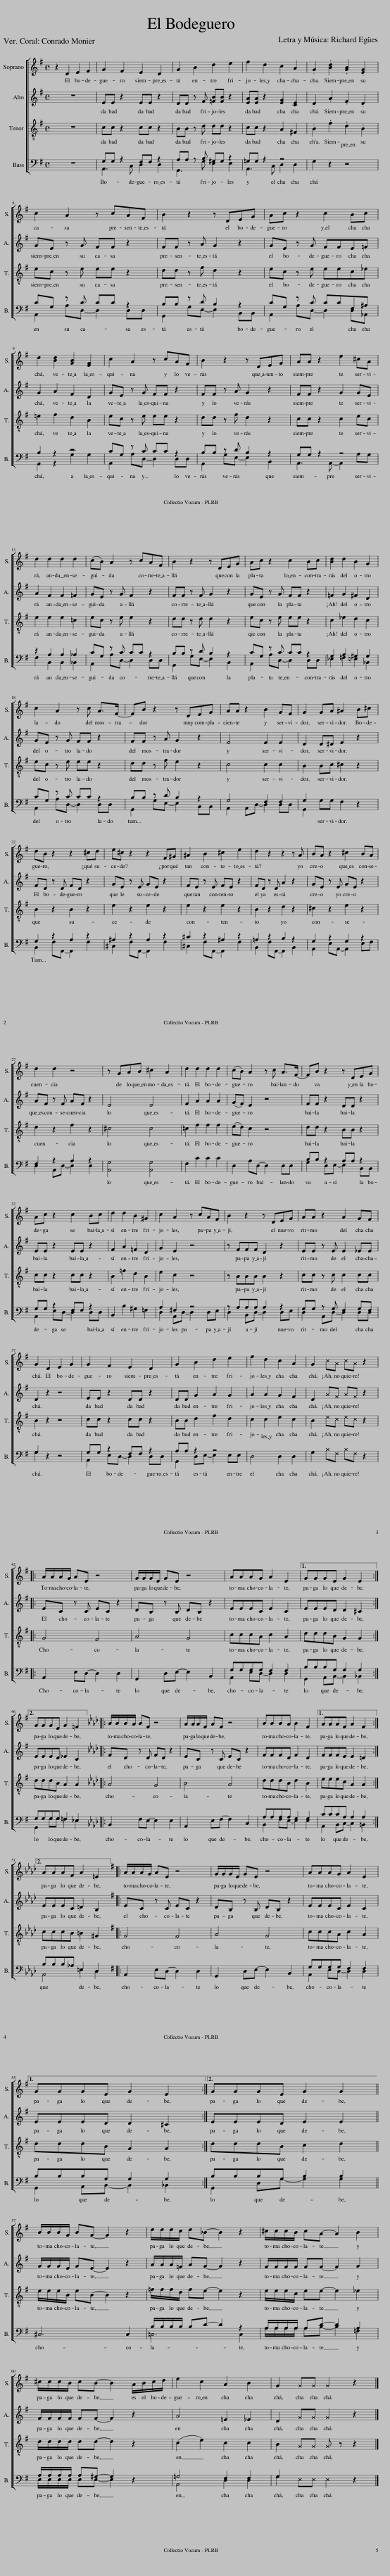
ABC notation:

X:1
%%score [ 1 2 3 ( 4 5 ) ]
L:1/8
M:4/4
I:linebreak $
K:G
V:1 treble
V:2 treble
V:3 treble-8
V:4 bass
V:5 bass
V:1
 z2 D2 E2 F2 | G2 F2 E2 D2 | G2 B2 d2 e2 | f2 d2 c2 A2 | .G2 .[Bd]2 .[GB]2 .[EG]2 |$ %5
 c2 A2 z cAF | B2 z2 z DEG | Ac z2 c2 Bc |$ d2 [Bd]2 [GB]2 [EG]2 | c2 A2 z cAF | %10
 B2 z2 z DEG | AA z2 e2 ^cA |$ d2 d2 d2 d2 | (cB) A2 z cAF | B2 z2 z DEG | %15
 Ac z2 c2 Bc | [Bd]2 d2 B2 G2 |$ c2 A2 z c A>F- | FB z2 z DEG | AA z2 B2 GF | %20
 G2 GA ^A2 B^c |$ dB z2 z2 ^cd | e^c z2 z2 F^G | ^A2 B2 ^c2 e2 | d2 z2 z2 z A | %25
 BA z2 ^c2 BA |$ d2 d2 z4 | z GAB ^c2 A2 | d2 d2 d2 d2 | (cB) A2 z c A>F- | %30
 FB z2 z DEG |$ Ac z2 c2 Bc | d2 d2 B2 ^G2 | c2 A2 z cAF | B2 z2 z DEG | %35
 AA z2 A2 GF |$ G2 D2 E2 G2 | G2 F2 E2 D2 | G2 B2 d2 e2 | f2 d2 c2 A2 | %40
 G2 cA cA z2 |:$ A/A/A/G/ AE z4 | G/G/G/E/ GE z4 | AAAG A2 E2 |1 GGGE G2 E2 :|2$ %45
 GGGE G2 =F2 |:[K:Ab] B/B/B/A/ BF z4 | A/A/A/F/ AF z4 | BBBA B2 F2 |1 AAAF A2 F2 :|2$ %50
 AAAF A2 =E2 |:[K:G] A/A/A/G/ AE z4 | G/G/G/E/ GE z4 | AAAG A2 E2 |1$ GGGE G2 E2 :|2 %55
 GGGE G2 G2 ||$ B/B/B/G/ BG- G2 z2 | d/d/d/c/ d_B- B2 z2 | ^c/c/c/B/ cA- A2 B2 |$ ^c/c/c/B/ cB- B2 A/B/c/d/ | %60
 e2 c2 A2 B2 | G2 GG G2 z2 |] %62
V:2
 z8 | EE z2 EE z2 | DD z F [=FB][FB] z2 | [EA][EA] z2 [EG]2 [CE]2 | .D2 .A2 .F2 .D2 |$ %5
 GE z G FF z2 | FF z A G2 z2 | GE z G FFE=F |$ G2 A2 F2 D2 | GE z G FF z2 | %10
 FF z A G2 z2 | FF z2 G2 GE |$ A2 F2 F2 =F2 | GE z G F2 z2 | FF z F G2 z2 | %15
 GE z G FF z2 | =F2 G2 ^F2 D2 |$ GE z G FF z2 | FF z A G2 z2 | E4 E2 E2 | %20
 D2 D^D E2 z2 |$ FD z D FD z2 | GE z E GE z2 | FE z E FE z2 | FD z D A2 z2 | %25
 GE z E GE z2 |$ AF z F AF z2 | E4 E4 | F2 A2 A2 A2 | (GF) E2 z4 | %30
 FF z2 DD z2 |$ EE z2 EE z2 | F2 A2 =F2 D2 | G2 E2 z4 | z FFF D2 z2 | %35
 EE z E E2 _EE |$ D2 z2 z4 | EE z2 DD z2 | DD G2 A2 G2 | A2 A2 G2 F2 | %40
 D2 AF AF z2 |:$ EC z C EC z2 | DB, z B, DB, z2 | EEEC E2 C2 |1 EEED D2 ^C2 :|2$ %45
 EEED _E2 C2 |:[K:Ab] FD z D FD z2 | EC z C EC z2 | FFFD F2 D2 |1 FFFE E2 =D2 :|2$ %50
 EEEC =D2 B,2 |:[K:G] EC z C EC z2 | DB, z B, DB, z2 | EEEC E2 C2 |1$ EEED D2 ^C2 :|2 %55
 EEED E2 E2 ||$ G/G/G/E/ GE- E2 z2 | A/A/A/=F/ AG- G2 z2 | F/F/F/F/ FF- F2 G2 |$ F/F/F/F/ FF- F2 z2 | %60
 A4 =E2 _E2 | D2 GG G2 z2 |] %62
V:3
 z8 | cc z2 cc z2 | BB z d dd z2 | cc z2 A2 ^F2 | .B2 .f2 .d2 .B2 |$ %5
 ec z e ee z2 | dd z f d2 z2 | ec z e eec_e |$ =e2 f2 d2 B2 | ec z e ee z2 | %10
 dd z f d2 z2 | cc z2 c2 ec |$ e2 e2 e2 =c2 | ec z e e2 z2 | dd z d d2 z2 | %15
 ec z e ee z2 | c2 _e2 d2 c2 |$ ec z e ee z2 | dd z f e2 z2 | c4 c2 c2 | %20
 B2 Bc ^c2 z2 |$ B2 z2 B2 z2 | e2 z2 e2 z2 | e2 z2 e2 z2 | B2 z2 d2 z2 | %25
 ^c2 z2 e2 z2 |$ d2 z2 f2 z2 | ^c4 c4 | =c2 f2 f2 f2 | (ed) c2 z4 | %30
 dd z2 BB z2 |$ cc z2 cc z2 | B2 =f2 d2 B2 | e2 c2 z4 | z BBB B2 z2 | %35
 cc z c c2 cc |$ B2 z2 z4 | cc z2 cc z2 | BB d2 f2 d2 | c2 c2 e2 c2 | %40
 B2 ec ec z2 |:$ G4 F4 | A4 G4 | cccA c2 A2 |1 dddB G2 G2 :|2$ %45
 dddB A2 A2 |:[K:Ab] A4 G4 | B4 A4 | dddB d2 B2 |1 eeec A2 A2 :|2$ %50
 cccB =B2 ^G2 |:[K:G] G4 F4 | A4 G4 | cccA c2 A2 |1$ dddB G2 G2 :|2 %55
 dddB c2 d2 ||$ e/e/e/B/ eB- B2 z2 | =f/f/f/d/ fe- e2 z2 | e/e/e/c/ ee- e2 _e2 |$ d/d/d/d/ dd- d2 z2 | %60
 (c2 e2) c2 c2 | B2 GG G z z2 |] %62
V:4
 z8 | G,G, z2 F,F, z2 | A,A, z B, ^G,G, z2 | =G,G, z2 z4 | G,2 z2 z4 |$ %5
 CG, z C CC z2 | B,B, z D B,2 z2 | CG, z C CCF,^A, |$ B,2 z2 z4 | CG, z C CC z2 | %10
 B,B, z D B,2 z2 | G,G, z2 z4 |$ z2 A,2 A,2 _A,2 | CG, z C CC z2 | B,B, z D B,2 z2 | %15
 CG, z C CC z2 | G,2 A,2 ^G,2 G,2 |$ CG, z C CC z2 | B,B, z D B,2 z2 | G,4 F,2 F,2 | %20
 G,2 G,G, F,2 z2 |$ G,2 z2 A,2 z2 | ^A,2 z2 A,2 z2 | ^C2 z2 ^A,2 z2 | =A,2 z2 B,2 z2 | %25
 G,2 z2 G,2 z2 |$ F,2 z2 A,2 z2 | [A,,G,]4 [A,,G,]4 | F,2 C2 C2 C2 | D,2 A,D,- D,2 D,D, | %30
 B,B, z2 A,A, z2 |$ G,G, z2 F,F, z2 | B,,2 B,2 ^G,2 =F,2 | A,2 ^F,2 z4 | z A,A,A, A,2 z2 | %35
 G,G, z G, F,2 G,F, |$ G,2 z2 z4 | G,G, z2 F,F, z2 | A,A, z2 z4 | D,4 D,2 D,2 | %40
 G,2 B,F, B,F, z2 |:$ A,,2 E,D,- D,2 D,2 | G,,2 D,E,- E,2 B,,2 | G,G,G,G, F,2 F,2 |1 B,B,B,G, G,2 G,2 :|2$ %45
 G,G,G,G, =F,2 _E,2 |:[K:Ab] B,,2 F,E,- E,2 E,2 | A,,2 E,F,- F,2 C,2 | A,A,A,A, G,2 G,2 |1 CCCA, A,2 A,2 :|2$ %50
 B,B,B,_A, =E,2 D,2 |:[K:G] A,,2 E,D,- D,2 D,2 | G,,2 D,E,- E,2 B,,2 | G,G,G,G, F,2 F,2 |1$ B,B,B,G, G,2 G,2 :|2 %55
 B,B,B,G, B,2 B,2 ||$ ^C,6 C,2 | B,/B,/B,/B,/ B,D- D2 z2 | A,/A,/A,/A,/ A,D- D2 A,2 |$ A,/A,/A,/A,/ A,^G,- G,2 z2 | %60
 =G,4 F,2 F,2 | G,2 E,E, E,2 z2 |] %62
V:5
 x8 | A,,3 C, D,2 D,2 | G,,3 G, E,2 E,2 | A,,3 C, D,2 D,2 | x8 |$ %5
 A,,2 A,D,- D,2 D,D, | G,,2 G,E,- E,2 B,,B,, | A,,2 A,D,- D,2 D,_A,, |$ G,,2 z2 G,2 G,2 | A,,2 A,D,- D,2 D,D, | %10
 G,,2 G,E,- E,2 B,,2 | A,,3 A,,- A,,2 A,G, |$ F,2 B,,2 B,,2 _B,,2 | A,,2 A,D,- D,2 D,D, | G,,2 G,E,- E,2 B,,2 | %15
 A,,2 A,D,- D,2 D,D, | _E,2 =F,2 =E,2 _B,,2 |$ A,,2 A,D,- D,2 D,D, | G,,2 G,E,- E,2 B,,B,, | A,,2 A,,D,- D,2 D,D, | %20
 G,,2 x6 |$ B,,2 F,F,,- F,,2 F,2 | ^C,2 F,F,,- F,,2 F,2 | ^C,2 F,F,,- F,,2 F,2 | B,,2 F,F,,- F,,2 B,,2 | %25
 A,,2 E,A,,- A,,2 E,F, |$ D,2 A,,D,- D,2 D,2 | x8 | x8 | x8 | %30
 G,2 D,E,- E,2 B,,B,, |$ A,,2 E,D,- D,2 D,D, | x8 | D,2 A,,D,- D,2 D,E, | D,2 B,,D,- D,2 D,E, | %35
 D,2 A,,D,- D,2 D,D, |$ G,2 x6 | A,,2 E,D,- D,2 D,D, | G,,2 D,E,- E,2 E,E, | x8 | %40
 x8 |:$ x8 | x8 | A,,2 E,D,- D,2 D,2 |1 G,,2 A,,B,,- B,,2 _B,,2 :|2$ %45
 G,,2 G,G, =F,2 _E,2 |:[K:Ab] x8 | x8 | B,,2 F,E,- E,2 E,2 |1 A,,2 B,,C,- C,2 =B,,2 :|2$ %50
 A,,4 =E,2 D,2 |:[K:G] x8 | x8 | A,,2 E,D,- D,2 D,2 |1$ G,,2 A,,B,,- B,,2 _B,,2 :|2 %55
 G,,2 D,G,- G,2 G,2 ||$ x8 | =C,6 C,2 | A,/A,/A,/A,/ A,B,- B,2 =F,2 |$ E,/E,/E,/E,/ E,E,- E,2 x2 | %60
 A,,4 D,2 D,2 | G,2 x6 |] %62
